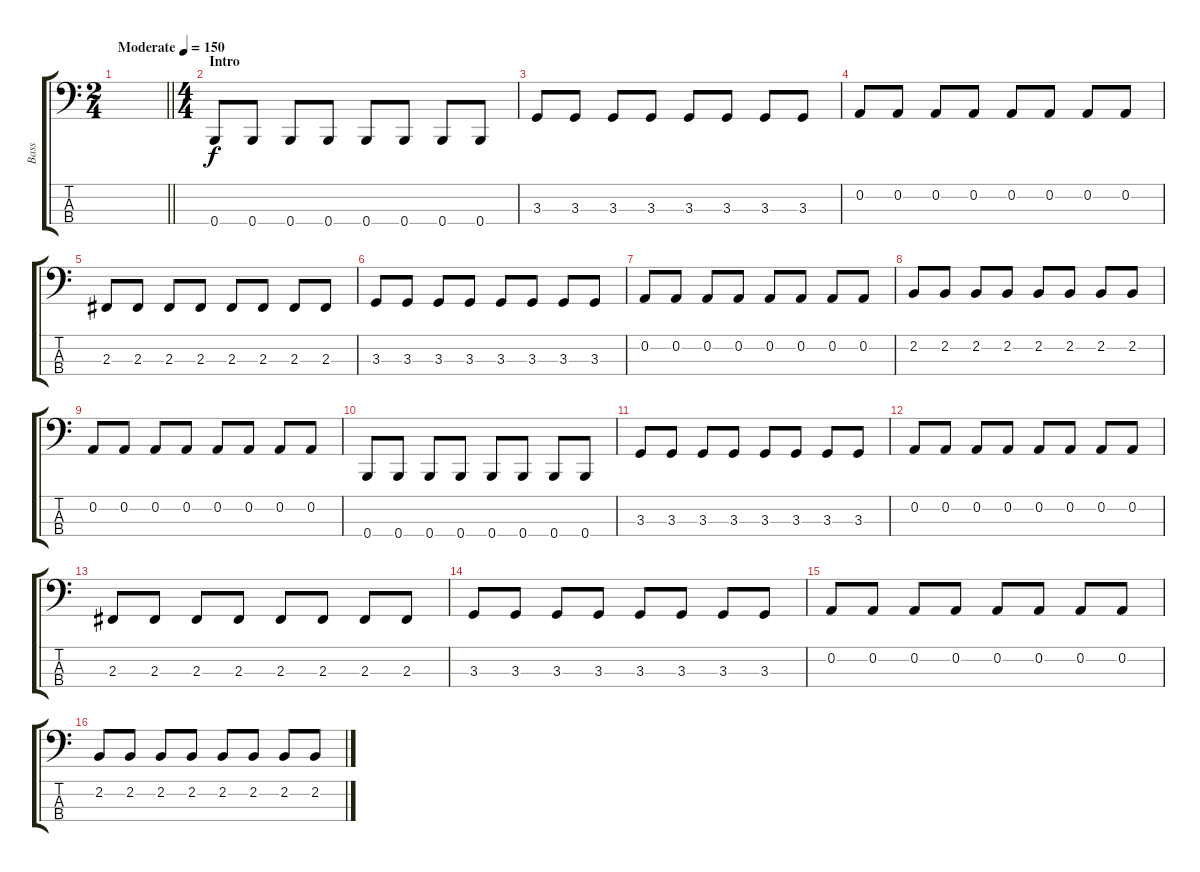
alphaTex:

\track ("Bass" "Bass") {instrument electricbassfinger}
\staff {score tabs}
\tuning (D2 A1 E1 B0) {hide}
\ts (2 4)
\tempo (150 "Moderate")
\clef f4
\barLineRight lightlight
\ks c
|
\ts (4 4)
\section ("" "Intro")
0.4.8 0.4.8 0.4.8 0.4.8 0.4.8 0.4.8 0.4.8 0.4.8 |
3.3.8 3.3.8 3.3.8 3.3.8 3.3.8 3.3.8 3.3.8 3.3.8 |
0.2.8 0.2.8 0.2.8 0.2.8 0.2.8 0.2.8 0.2.8 0.2.8 |
2.3.8 2.3.8 2.3.8 2.3.8 2.3.8 2.3.8 2.3.8 2.3.8 |
3.3.8 3.3.8 3.3.8 3.3.8 3.3.8 3.3.8 3.3.8 3.3.8 |
0.2.8 0.2.8 0.2.8 0.2.8 0.2.8 0.2.8 0.2.8 0.2.8 |
2.2.8 2.2.8 2.2.8 2.2.8 2.2.8 2.2.8 2.2.8 2.2.8 |
0.2.8 0.2.8 0.2.8 0.2.8 0.2.8 0.2.8 0.2.8 0.2.8 |
0.4.8 0.4.8 0.4.8 0.4.8 0.4.8 0.4.8 0.4.8 0.4.8 |
3.3.8 3.3.8 3.3.8 3.3.8 3.3.8 3.3.8 3.3.8 3.3.8 |
0.2.8 0.2.8 0.2.8 0.2.8 0.2.8 0.2.8 0.2.8 0.2.8 |
2.3.8 2.3.8 2.3.8 2.3.8 2.3.8 2.3.8 2.3.8 2.3.8 |
3.3.8 3.3.8 3.3.8 3.3.8 3.3.8 3.3.8 3.3.8 3.3.8 |
0.2.8 0.2.8 0.2.8 0.2.8 0.2.8 0.2.8 0.2.8 0.2.8 |
2.2.8 2.2.8 2.2.8 2.2.8 2.2.8 2.2.8 2.2.8 2.2.8
